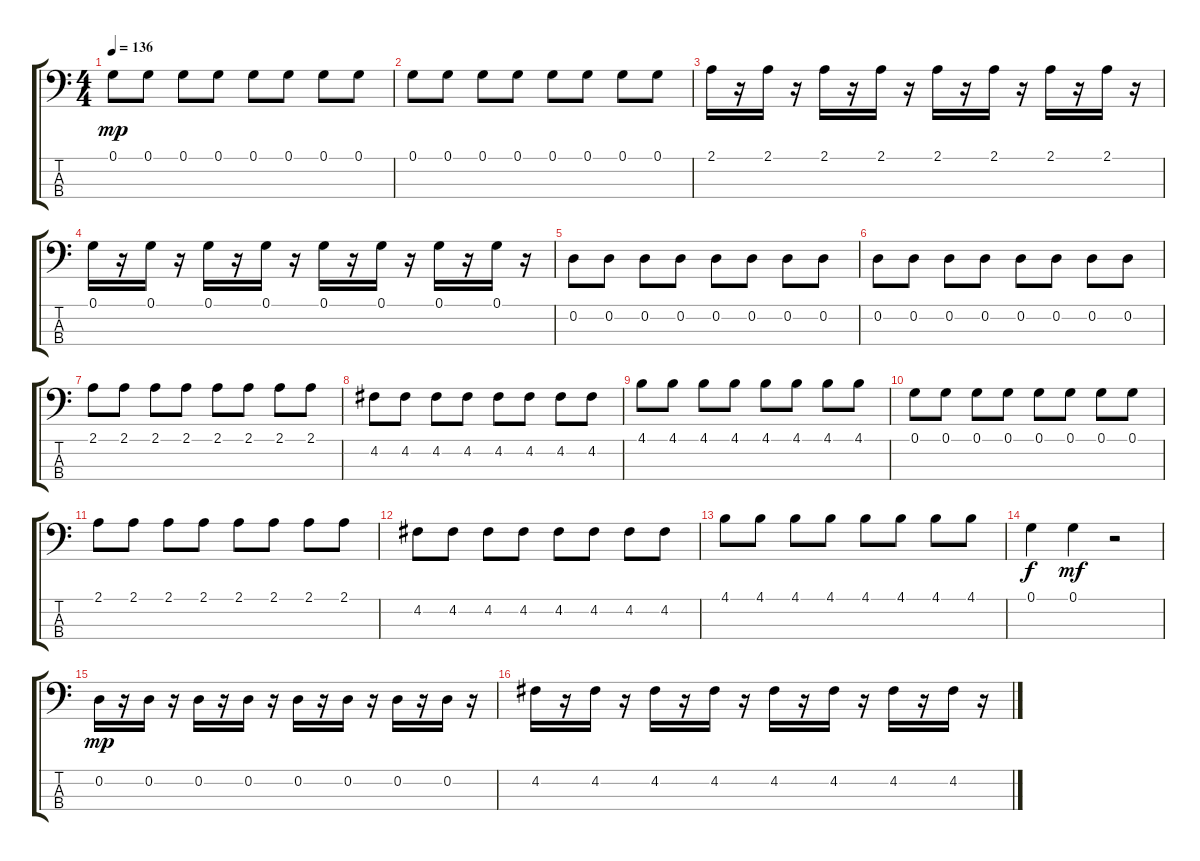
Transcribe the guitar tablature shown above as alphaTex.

\track "" {instrument synthbass1}
\staff {score tabs}
\tuning (G2 D2 A1 E1) {hide}
\ts (4 4)
\tempo 136
\clef f4
\ks c
0.1.8{dy mp} 0.1.8 0.1.8 0.1.8 0.1.8 0.1.8 0.1.8 0.1.8 |
0.1.8 0.1.8 0.1.8 0.1.8 0.1.8 0.1.8 0.1.8 0.1.8 |
2.1.16 r.16 2.1.16 r.16 2.1.16 r.16 2.1.16 r.16 2.1.16 r.16 2.1.16 r.16 2.1.16 r.16 2.1.16 r.16 |
0.1.16 r.16 0.1.16 r.16 0.1.16 r.16 0.1.16 r.16 0.1.16 r.16 0.1.16 r.16 0.1.16 r.16 0.1.16 r.16 |
0.2.8 0.2.8 0.2.8 0.2.8 0.2.8 0.2.8 0.2.8 0.2.8 |
0.2.8 0.2.8 0.2.8 0.2.8 0.2.8 0.2.8 0.2.8 0.2.8 |
2.1.8 2.1.8 2.1.8 2.1.8 2.1.8 2.1.8 2.1.8 2.1.8 |
4.2.8 4.2.8 4.2.8 4.2.8 4.2.8 4.2.8 4.2.8 4.2.8 |
4.1.8 4.1.8 4.1.8 4.1.8 4.1.8 4.1.8 4.1.8 4.1.8 |
0.1.8 0.1.8 0.1.8 0.1.8 0.1.8 0.1.8 0.1.8 0.1.8 |
2.1.8 2.1.8 2.1.8 2.1.8 2.1.8 2.1.8 2.1.8 2.1.8 |
4.2.8 4.2.8 4.2.8 4.2.8 4.2.8 4.2.8 4.2.8 4.2.8 |
4.1.8 4.1.8 4.1.8 4.1.8 4.1.8 4.1.8 4.1.8 4.1.8 |
0.1.4{dy f} 0.1.4{dy mf} r.2 |
0.2.16{dy mp} r.16 0.2.16 r.16 0.2.16 r.16 0.2.16 r.16 0.2.16 r.16 0.2.16 r.16 0.2.16 r.16 0.2.16 r.16 |
4.2.16 r.16 4.2.16 r.16 4.2.16 r.16 4.2.16 r.16 4.2.16 r.16 4.2.16 r.16 4.2.16 r.16 4.2.16 r.16
